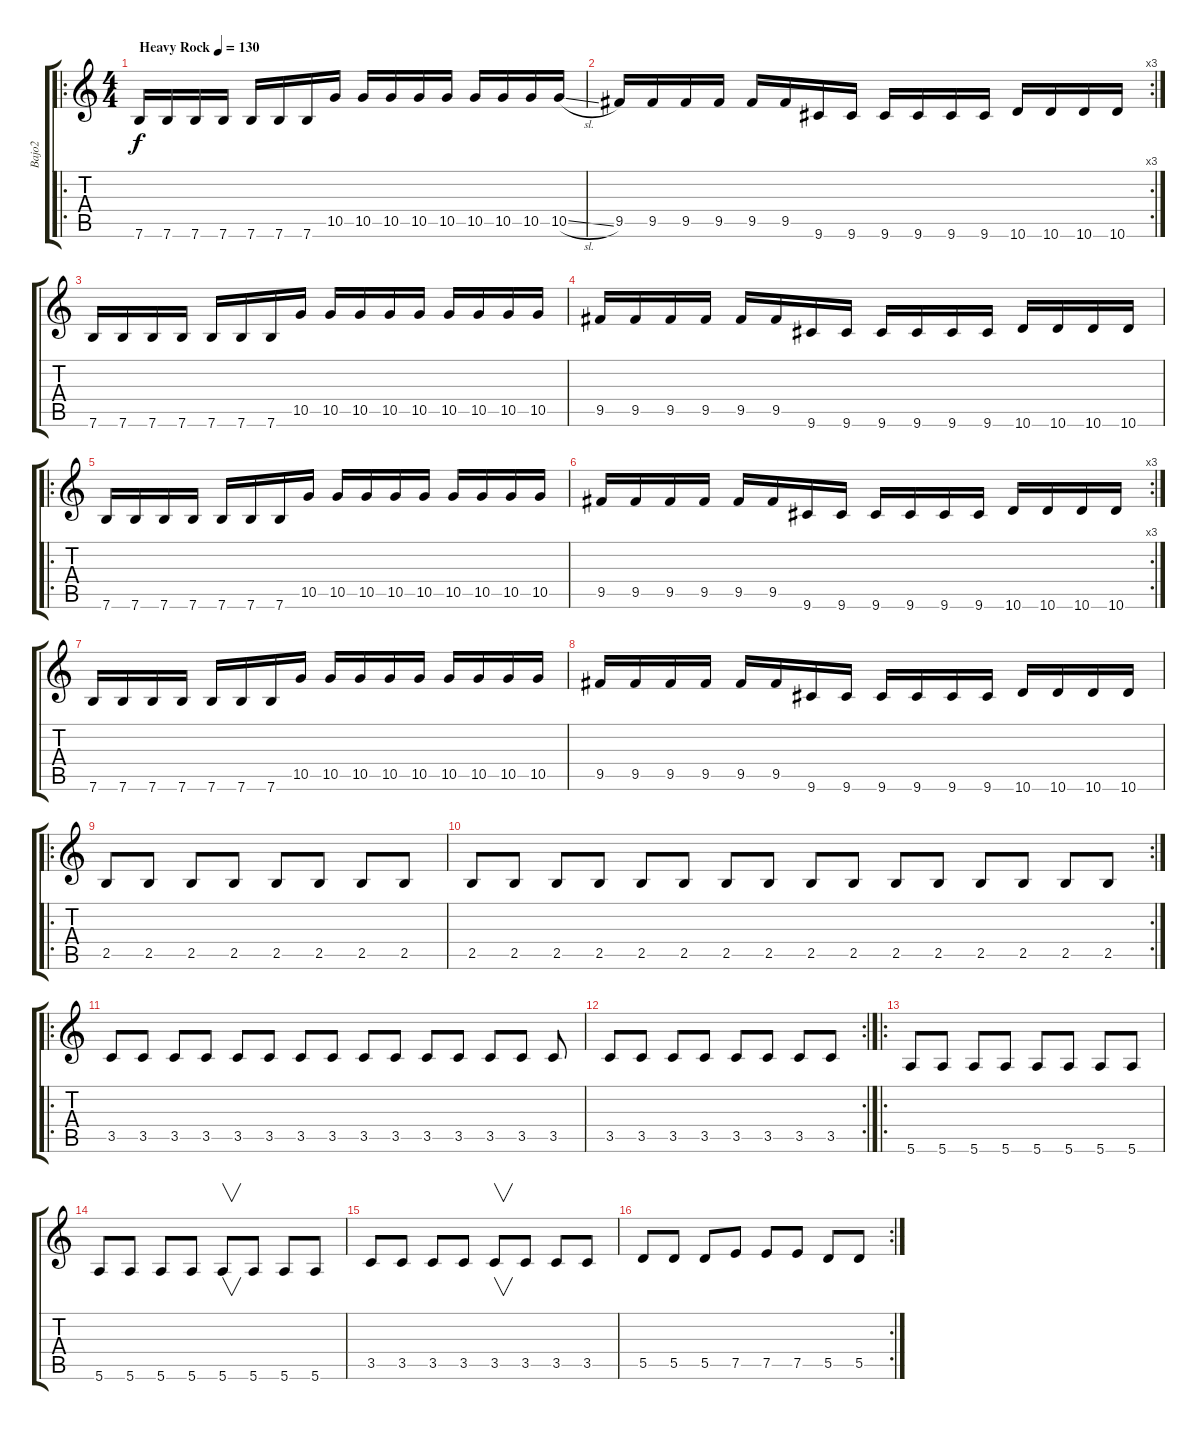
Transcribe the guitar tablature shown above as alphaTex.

\track ("Bajo2" "Bajo2") {instrument synthbass1}
\staff {score tabs}
\tuning (E4 B3 G3 D3 A2 E2) {hide}
\ro
\ts (4 4)
\tempo (130 "Heavy Rock")
\clef g2
\ks c
7.6.16{dy f instrument synthbass1} 7.6.16 7.6.16 7.6.16 7.6.16 7.6.16 7.6.16 10.5.16 10.5.16 10.5.16 10.5.16 10.5.16 10.5.16 10.5.16 10.5.16 10.5{sl}.16 |
\rc 3
9.5.16 9.5.16 9.5.16 9.5.16 9.5.16 9.5.16 9.6.16 9.6.16 9.6.16 9.6.16 9.6.16 9.6.16 10.6.16 10.6.16 10.6.16 10.6.16 |
7.6.16 7.6.16 7.6.16 7.6.16 7.6.16 7.6.16 7.6.16 10.5.16 10.5.16 10.5.16 10.5.16 10.5.16 10.5.16 10.5.16 10.5.16 10.5.16 |
9.5.16 9.5.16 9.5.16 9.5.16 9.5.16 9.5.16 9.6.16 9.6.16 9.6.16 9.6.16 9.6.16 9.6.16 10.6.16 10.6.16 10.6.16 10.6.16 |
\ro
7.6.16 7.6.16 7.6.16 7.6.16 7.6.16 7.6.16 7.6.16 10.5.16 10.5.16 10.5.16 10.5.16 10.5.16 10.5.16 10.5.16 10.5.16 10.5.16 |
\rc 3
9.5.16 9.5.16 9.5.16 9.5.16 9.5.16 9.5.16 9.6.16 9.6.16 9.6.16 9.6.16 9.6.16 9.6.16 10.6.16 10.6.16 10.6.16 10.6.16 |
7.6.16 7.6.16 7.6.16 7.6.16 7.6.16 7.6.16 7.6.16 10.5.16 10.5.16 10.5.16 10.5.16 10.5.16 10.5.16 10.5.16 10.5.16 10.5.16 |
9.5.16 9.5.16 9.5.16 9.5.16 9.5.16 9.5.16 9.6.16 9.6.16 9.6.16 9.6.16 9.6.16 9.6.16 10.6.16 10.6.16 10.6.16 10.6.16 |
\ro
2.5.8 2.5.8 2.5.8 2.5.8 2.5.8 2.5.8 2.5.8 2.5.8 |
\rc 2
2.5.8 2.5.8 2.5.8 2.5.8 2.5.8 2.5.8 2.5.8 2.5.8 2.5.8 2.5.8 2.5.8 2.5.8 2.5.8 2.5.8 2.5.8 2.5.8 |
\ro
3.5.8 3.5.8 3.5.8 3.5.8 3.5.8 3.5.8 3.5.8 3.5.8 3.5.8 3.5.8 3.5.8 3.5.8 3.5.8 3.5.8 3.5.8 |
\rc 2
3.5.8 3.5.8 3.5.8 3.5.8 3.5.8 3.5.8 3.5.8 3.5.8 |
\ro
5.6.8 5.6.8 5.6.8 5.6.8 5.6.8 5.6.8 5.6.8 5.6.8 |
5.6.8 5.6.8 5.6.8 5.6.8 5.6.8{v} 5.6.8 5.6.8 5.6.8 |
3.5.8 3.5.8 3.5.8 3.5.8 3.5.8{v} 3.5.8 3.5.8 3.5.8 |
\rc 2
5.5.8 5.5.8 5.5.8 7.5.8 7.5.8 7.5.8 5.5.8 5.5.8
